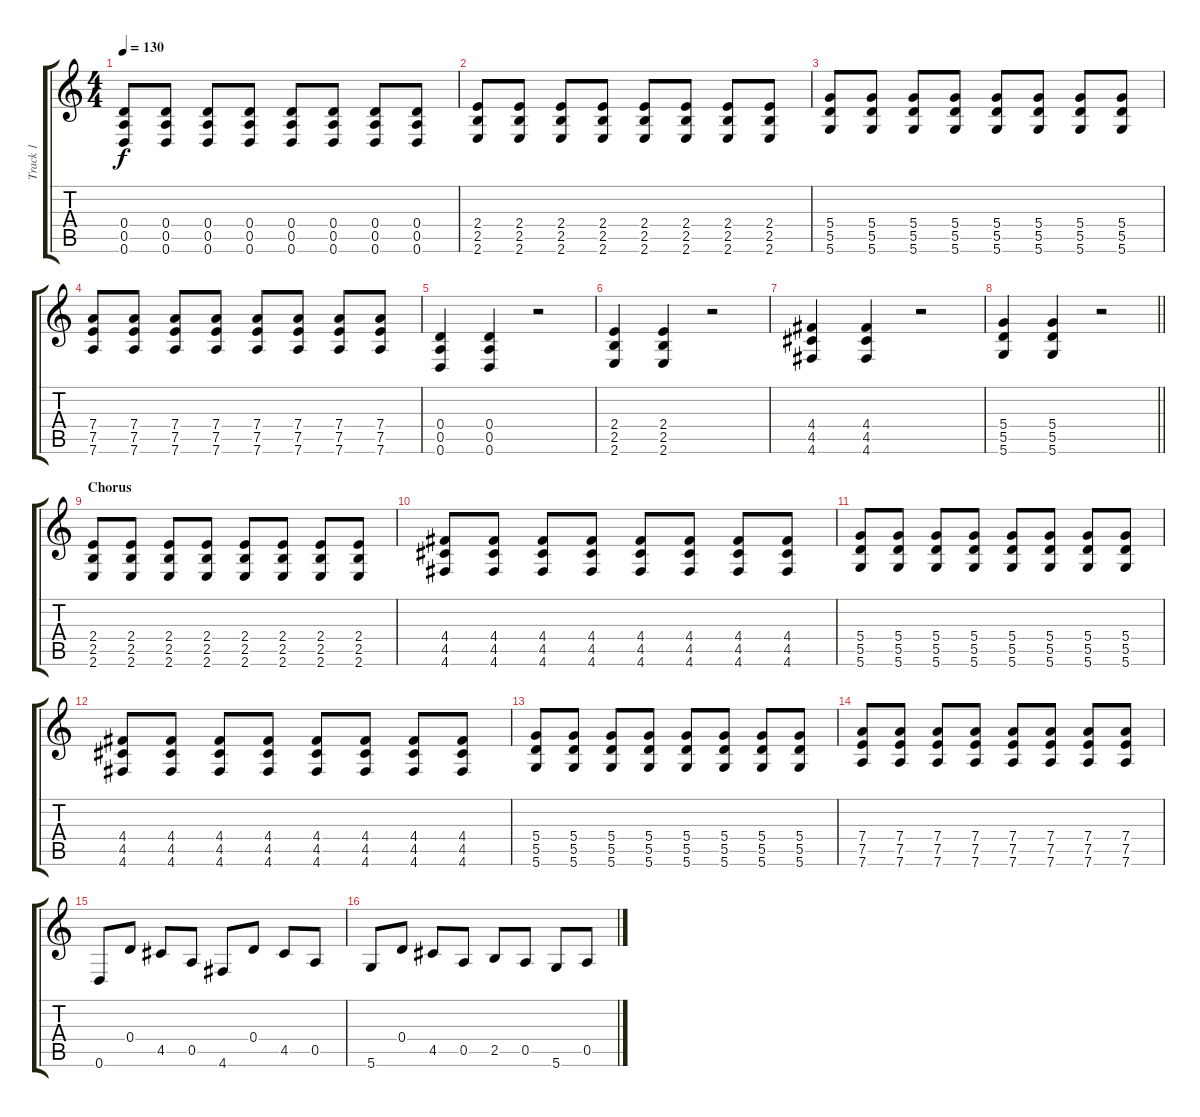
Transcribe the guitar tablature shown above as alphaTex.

\track ("Track 1" "Track 1") {instrument overdrivenguitar}
\staff {score tabs}
\tuning (E4 B3 G3 D3 A2 D2) {hide}
\ts (4 4)
\tempo 130
\clef g2
\ks c
(0.4 0.5 0.6).8{dy f} (0.4 0.5 0.6).8 (0.4 0.5 0.6).8 (0.4 0.5 0.6).8 (0.4 0.5 0.6).8 (0.4 0.5 0.6).8 (0.4 0.5 0.6).8 (0.4 0.5 0.6).8 |
(2.4 2.5 2.6).8 (2.4 2.5 2.6).8 (2.4 2.5 2.6).8 (2.4 2.5 2.6).8 (2.4 2.5 2.6).8 (2.4 2.5 2.6).8 (2.4 2.5 2.6).8 (2.4 2.5 2.6).8 |
(5.4 5.5 5.6).8 (5.4 5.5 5.6).8 (5.4 5.5 5.6).8 (5.4 5.5 5.6).8 (5.4 5.5 5.6).8 (5.4 5.5 5.6).8 (5.4 5.5 5.6).8 (5.4 5.5 5.6).8 |
(7.4 7.5 7.6).8 (7.4 7.5 7.6).8 (7.4 7.5 7.6).8 (7.4 7.5 7.6).8 (7.4 7.5 7.6).8 (7.4 7.5 7.6).8 (7.4 7.5 7.6).8 (7.4 7.5 7.6).8 |
(0.4 0.5 0.6).4 (0.4 0.5 0.6).4 r.2 |
(2.4 2.5 2.6).4 (2.4 2.5 2.6).4 r.2 |
(4.4 4.5 4.6).4 (4.4 4.5 4.6).4 r.2 |
\barLineRight lightlight
(5.4 5.5 5.6).4 (5.4 5.5 5.6).4 r.2 |
\section ("" "Chorus")
(2.4 2.5 2.6).8 (2.4 2.5 2.6).8 (2.4 2.5 2.6).8 (2.4 2.5 2.6).8 (2.4 2.5 2.6).8 (2.4 2.5 2.6).8 (2.4 2.5 2.6).8 (2.4 2.5 2.6).8 |
(4.4 4.5 4.6).8 (4.4 4.5 4.6).8 (4.4 4.5 4.6).8 (4.4 4.5 4.6).8 (4.4 4.5 4.6).8 (4.4 4.5 4.6).8 (4.4 4.5 4.6).8 (4.4 4.5 4.6).8 |
(5.4 5.5 5.6).8 (5.4 5.5 5.6).8 (5.4 5.5 5.6).8 (5.4 5.5 5.6).8 (5.4 5.5 5.6).8 (5.4 5.5 5.6).8 (5.4 5.5 5.6).8 (5.4 5.5 5.6).8 |
(4.4 4.5 4.6).8 (4.4 4.5 4.6).8 (4.4 4.5 4.6).8 (4.4 4.5 4.6).8 (4.4 4.5 4.6).8 (4.4 4.5 4.6).8 (4.4 4.5 4.6).8 (4.4 4.5 4.6).8 |
(5.4 5.5 5.6).8 (5.4 5.5 5.6).8 (5.4 5.5 5.6).8 (5.4 5.5 5.6).8 (5.4 5.5 5.6).8 (5.4 5.5 5.6).8 (5.4 5.5 5.6).8 (5.4 5.5 5.6).8 |
(7.4 7.5 7.6).8 (7.4 7.5 7.6).8 (7.4 7.5 7.6).8 (7.4 7.5 7.6).8 (7.4 7.5 7.6).8 (7.4 7.5 7.6).8 (7.4 7.5 7.6).8 (7.4 7.5 7.6).8 |
0.6.8 0.4.8 4.5.8 0.5.8 4.6.8 0.4.8 4.5.8 0.5.8 |
5.6.8 0.4.8 4.5.8 0.5.8 2.5.8 0.5.8 5.6.8 0.5.8
